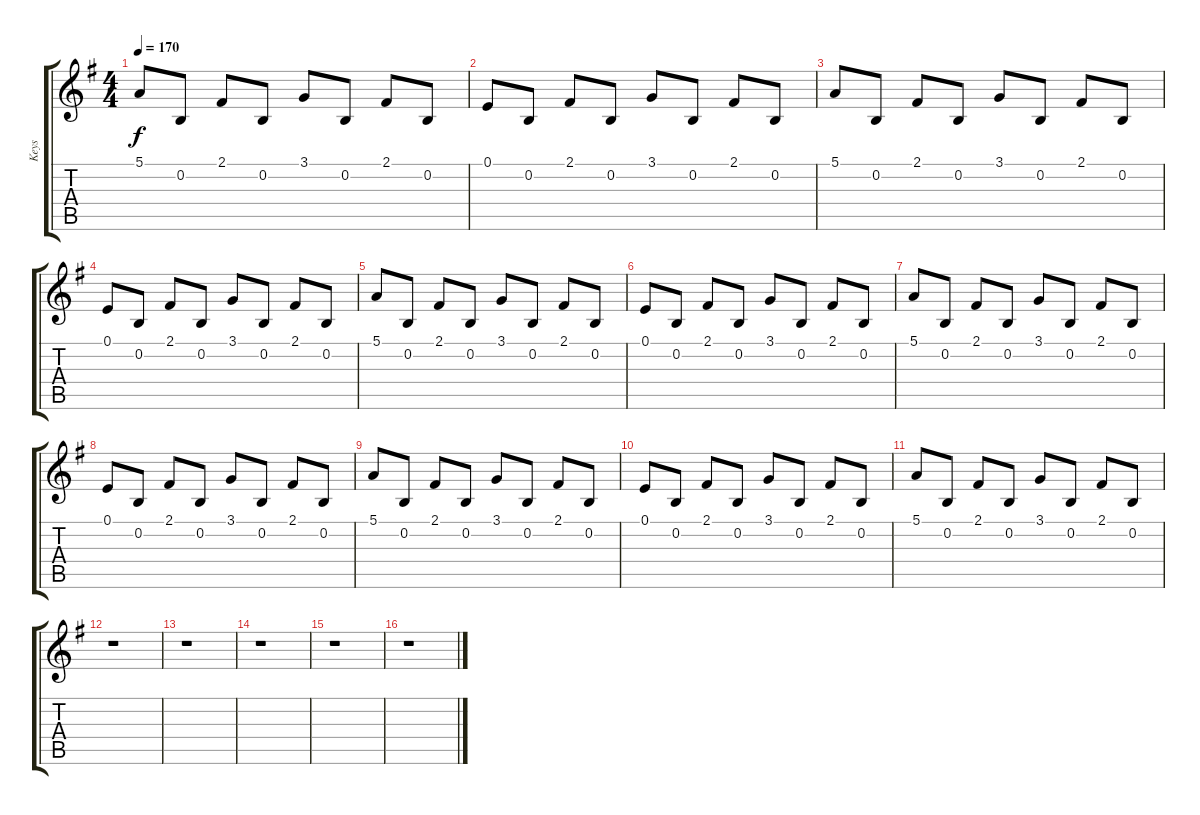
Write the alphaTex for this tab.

\track ("Keys" "Keys") {instrument steeldrums}
\staff {score tabs}
\tuning (E4 B3 G3 D3 A2 E2) {hide}
\ts (4 4)
\tempo 170
\clef g2
\ks g
5.1.8{dy f} 0.2.8 2.1.8 0.2.8 3.1.8 0.2.8 2.1.8 0.2.8 |
0.1.8 0.2.8 2.1.8 0.2.8 3.1.8 0.2.8 2.1.8 0.2.8 |
5.1.8 0.2.8 2.1.8 0.2.8 3.1.8 0.2.8 2.1.8 0.2.8 |
0.1.8 0.2.8 2.1.8 0.2.8 3.1.8 0.2.8 2.1.8 0.2.8 |
5.1.8 0.2.8 2.1.8 0.2.8 3.1.8 0.2.8 2.1.8 0.2.8 |
0.1.8 0.2.8 2.1.8 0.2.8 3.1.8 0.2.8 2.1.8 0.2.8 |
5.1.8 0.2.8 2.1.8 0.2.8 3.1.8 0.2.8 2.1.8 0.2.8 |
0.1.8 0.2.8 2.1.8 0.2.8 3.1.8 0.2.8 2.1.8 0.2.8 |
5.1.8 0.2.8 2.1.8 0.2.8 3.1.8 0.2.8 2.1.8 0.2.8 |
0.1.8 0.2.8 2.1.8 0.2.8 3.1.8 0.2.8 2.1.8 0.2.8 |
5.1.8 0.2.8 2.1.8 0.2.8 3.1.8 0.2.8 2.1.8 0.2.8 |
r.1 |
r.1 |
r.1 |
r.1 |
r.1
